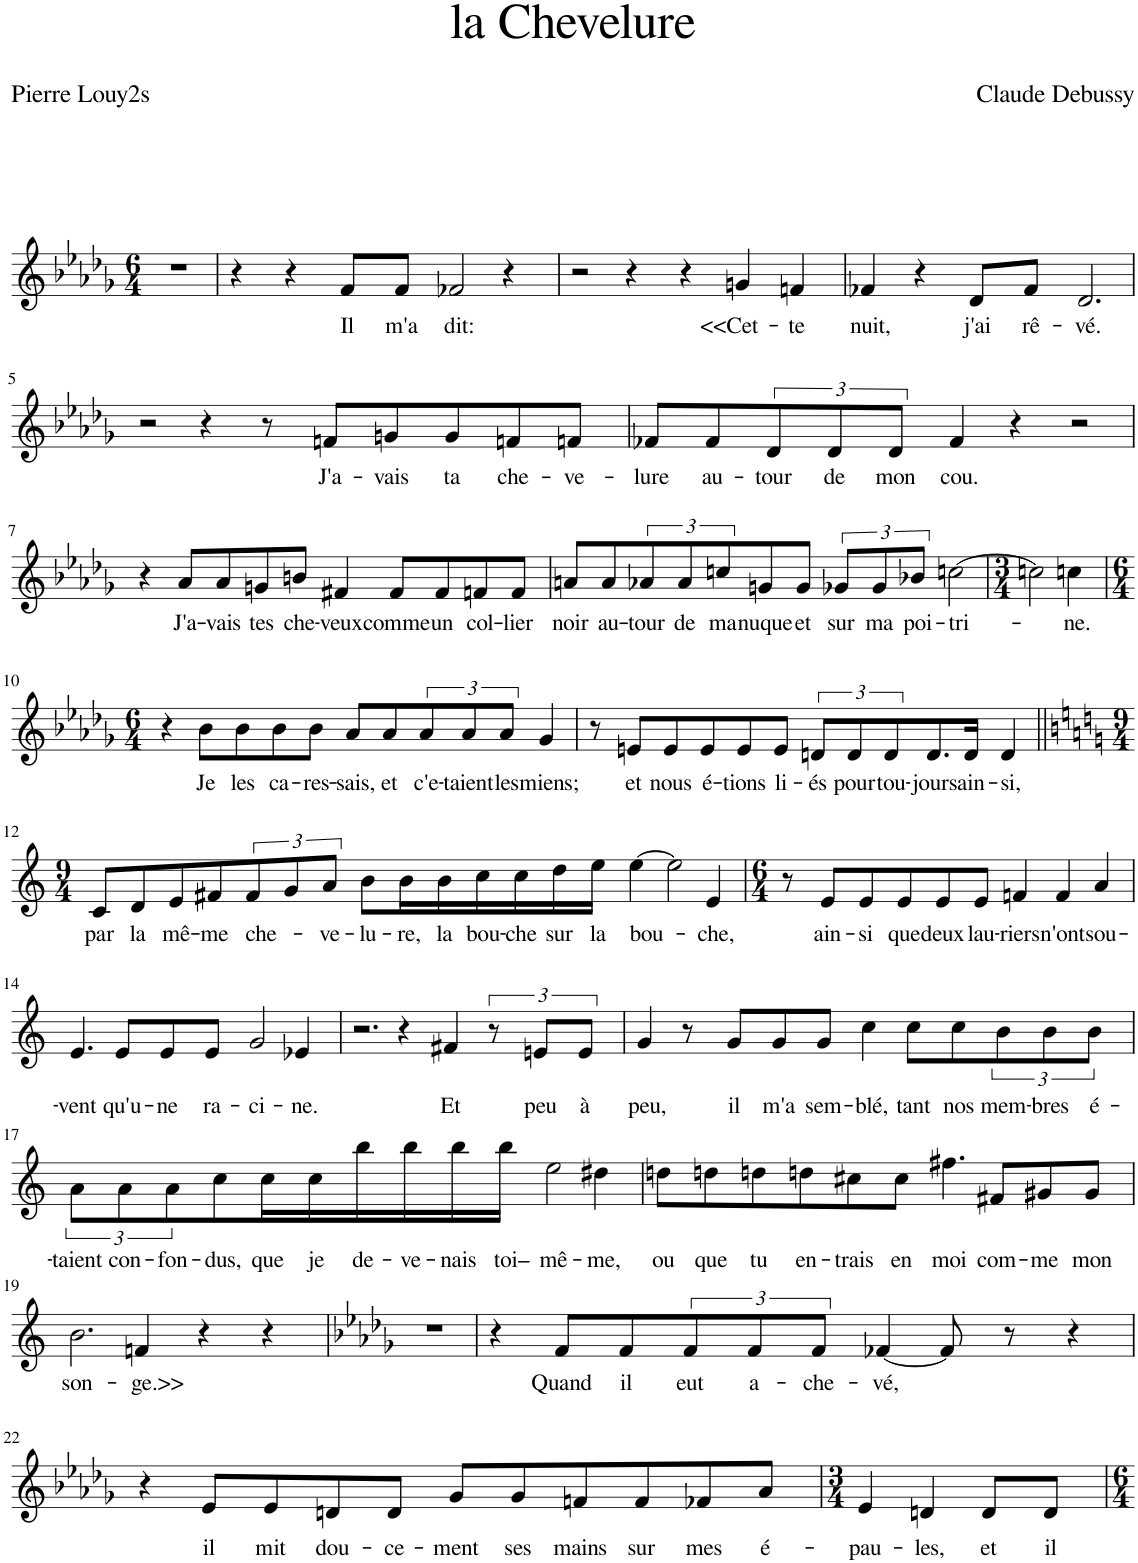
**kern	**text
*part1	*part1
*staff1	*staff1
*I"Piano	*
*I'Pno	*
*clefG2	*
*k[b-e-a-d-g-]	*
*M6/4	*
=1	=1
1.r	.
=2	=2
4r	.
4r	.
!	!LO:LY:b
8f/L	Il
!	!LO:LY:b
8f/J	m'a
!	!LO:LY:b
2f-X/	dit:
4r	.
=3	=3
2r	.
4r	.
4r	.
!	!LO:LY:b
4gn/	<<Cet-
!	!LO:LY:b
4fn/	-te
=4	=4
!	!LO:LY:b
4f-X/	nuit,
4r	.
!	!LO:LY:b
8d-/L	j'ai
!	!LO:LY:b
8f-/J	rê-
!	!LO:LY:b
2.d-/	-vé.
!!LO:LB:g=z
=5	=5
2r	.
4r	.
8r	.
!	!LO:LY:b
8fn/L	J'a-
!	!LO:LY:b
8gn/	-vais
!	!LO:LY:b
8g/	ta
!	!LO:LY:b
8fn/	che-
!	!LO:LY:b
8fn/J	-ve-
=6	=6
!	!LO:LY:b
8f-X/L	-lure
!	!LO:LY:b
8f-/	au-
!	!LO:LY:b
12d-/	-tour
!	!LO:LY:b
12d-/	de
!	!LO:LY:b
12d-/J	mon
!	!LO:LY:b
4f-/	cou.
4r	.
2r	.
!!LO:LB:g=z
=7	=7
4r	.
!	!LO:LY:b
8a-/L	J'a-
!	!LO:LY:b
8a-/	-vais
!	!LO:LY:b
8gn/	tes
!	!LO:LY:b
8bn/J	che-
!	!LO:LY:b
4f#X/	-veux
!	!LO:LY:b
8f#/L	comme
!	!LO:LY:b
8f#/	un
!	!LO:LY:b
8fn/	col-
!	!LO:LY:b
8f/J	-lier
=8	=8
!	!LO:LY:b
8an/L	noir
!	!LO:LY:b
8a/	au-
!	!LO:LY:b
12a-X/	-tour
!	!LO:LY:b
12a-/	de
!	!LO:LY:b
12ccn/	ma
!	!LO:LY:b
8gn/	nuque
!	!LO:LY:b
8g/J	et
!	!LO:LY:b
12g-X/L	sur
!	!LO:LY:b
12g-/	ma
!	!LO:LY:b
12b-X/J	poi-
!	!LO:LY:b
[2ccn\	-tri-
=9	=9
*M3/4	*
2ccn\]	.
!	!LO:LY:b
4ccn\	-ne.
!!LO:LB:g=z
=10	=10
*M6/4	*
4r	.
!	!LO:LY:b
8b-\L	Je
!	!LO:LY:b
8b-\	les
!	!LO:LY:b
8b-\	ca-
!	!LO:LY:b
8b-\J	-res-
!	!LO:LY:b
8a-/L	-sais,
!	!LO:LY:b
8a-/	et
!	!LO:LY:b
12a-/	c'e-
!	!LO:LY:b
12a-/	-taient
!	!LO:LY:b
12a-/J	les
!	!LO:LY:b
4g-/	miens;
=11	=11
8r	.
!	!LO:LY:b
8en/L	et
!	!LO:LY:b
8e/	nous
!	!LO:LY:b
8e/	é-
!	!LO:LY:b
8e/	-tions
!	!LO:LY:b
8e/J	li-
!	!LO:LY:b
12dn/L	-és
!	!LO:LY:b
12d/	pour
!	!LO:LY:b
12d/	tou-
!	!LO:LY:b
8.d/	-jours
!	!LO:LY:b
16d/Jk	ain-
!	!LO:LY:b
4d/	-si,
!!LO:LB:g=z
=12||	=12||
*k[]	*
*M9/4	*
!	!LO:LY:b
8c/L	par
!	!LO:LY:b
8d/	la
!	!LO:LY:b
8e/	mê-
!	!LO:LY:b
8f#X/	-me
!	!LO:LY:b
12f#/	che-
12g/	.
!	!LO:LY:b
12a/J	-ve-
!	!LO:LY:b
8b\L	-lu-
!	!LO:LY:b
16b\L	-re,
!	!LO:LY:b
16b\	la
!	!LO:LY:b
16cc\	bou-
!	!LO:LY:b
16cc\	-che
!	!LO:LY:b
16dd\	sur
!	!LO:LY:b
16ee\JJ	la
!	!LO:LY:b
[4ee\	bou-
2ee\]	.
!	!LO:LY:b
4e/	-che,
=13	=13
*M6/4	*
8r	.
!	!LO:LY:b
8e/L	ain-
!	!LO:LY:b
8e/	-si
!	!LO:LY:b
8e/	que
!	!LO:LY:b
8e/	deux
!	!LO:LY:b
8e/J	lau-
!	!LO:LY:b
4fn/	-riers
!	!LO:LY:b
4f/	n'ont
!	!LO:LY:b
4a/	sou-
!!LO:LB:g=z
=14	=14
!	!LO:LY:b
4.e/	-vent
!	!LO:LY:b
8e/L	qu'u-
!	!LO:LY:b
8e/	-ne
!	!LO:LY:b
8e/J	ra-
!	!LO:LY:b
2g/	-ci-
!	!LO:LY:b
4e-X/	-ne.
=15	=15
2.r	.
4r	.
!	!LO:LY:b
4f#X/	Et
12r	.
!	!LO:LY:b
12en/L	peu
!	!LO:LY:b
12e/J	à
=16	=16
!	!LO:LY:b
4g/	peu,
8r	.
!	!LO:LY:b
8g/L	il
!	!LO:LY:b
8g/	m'a
!	!LO:LY:b
8g/J	sem-
!	!LO:LY:b
4cc\	-blé,
!	!LO:LY:b
8cc\L	tant
!	!LO:LY:b
8cc\	nos
!	!LO:LY:b
12b\	mem-
!	!LO:LY:b
12b\	-bres
!	!LO:LY:b
12b\J	é-
!!LO:LB:g=z
=17	=17
!	!LO:LY:b
12a\L	-taient
!	!LO:LY:b
12a\	con-
!	!LO:LY:b
12a\	-fon-
!	!LO:LY:b
8cc\	-dus,
!	!LO:LY:b
16cc\L	que
!	!LO:LY:b
16cc\	je
!	!LO:LY:b
16bb\	de-
!	!LO:LY:b
16bb\	-ve-
!	!LO:LY:b
16bb\	-nais
!	!LO:LY:b
16bb\JJ	toi–
!	!LO:LY:b
2ee\	mê-
!	!LO:LY:b
4dd#X\	-me,
=18	=18
!	!LO:LY:b
8ddn\L	ou
!	!LO:LY:b
8ddn\	que
!	!LO:LY:b
8ddn\	tu
!	!LO:LY:b
8ddn\	en-
!	!LO:LY:b
8cc#X\	-trais
!	!LO:LY:b
8cc#\J	en
!	!LO:LY:b
4.ff#X\	moi
!	!LO:LY:b
8f#X/L	com-
!	!LO:LY:b
8g#X/	-me
!	!LO:LY:b
8g#/J	mon
!!LO:LB:g=z
=19	=19
!	!LO:LY:b
2.b\	son-
!	!LO:LY:b
4fn/	-ge.>>
4r	.
4r	.
=20	=20
*k[b-e-a-d-g-]	*
1.r	.
=21	=21
4r	.
!	!LO:LY:b
8f/L	Quand
!	!LO:LY:b
8f/	il
!	!LO:LY:b
12f/	eut
!	!LO:LY:b
12f/	a-
!	!LO:LY:b
12f/J	-che-
!	!LO:LY:b
[4f-X/	-vé,
8f-/]	.
8r	.
4r	.
!!LO:LB:g=z
=22	=22
4r	.
!	!LO:LY:b
8e-/L	il
!	!LO:LY:b
8e-/	mit
!	!LO:LY:b
8dn/	dou-
!	!LO:LY:b
8d/J	-ce-
!	!LO:LY:b
8g-/L	-ment
!	!LO:LY:b
8g-/	ses
!	!LO:LY:b
8fn/	mains
!	!LO:LY:b
8f/	sur
!	!LO:LY:b
8f-X/	mes
!	!LO:LY:b
8a-/J	é-
=23	=23
*M3/4	*
!	!LO:LY:b
4e-/	-pau-
!	!LO:LY:b
4dn/	-les,
!	!LO:LY:b
8d/L	et
!	!LO:LY:b
8d/J	il
=	=
*-	*-
